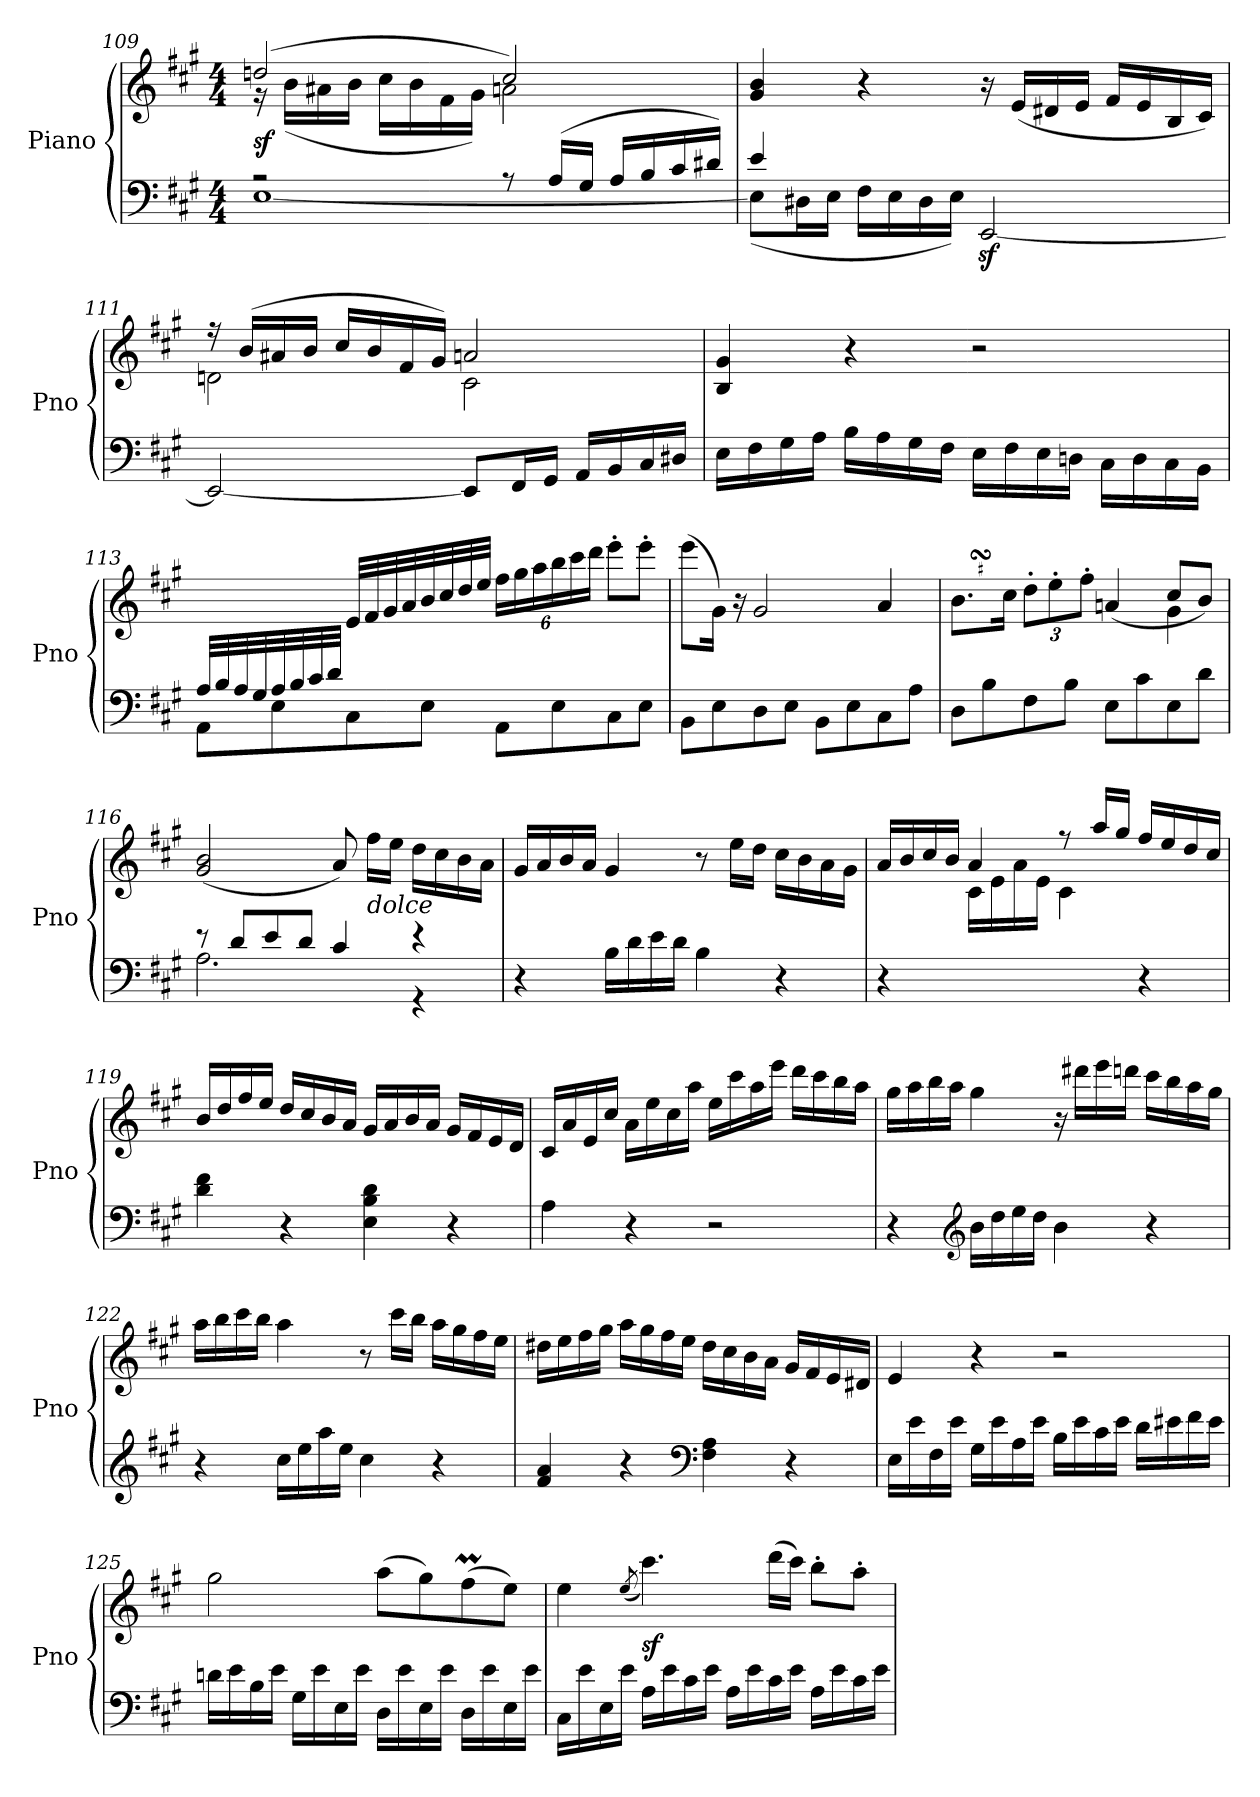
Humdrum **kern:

**kern	**kern	**dynam
*part1	*part1	*part1
*staff2	*staff1	*staff1/2
*I"Piano	*	*
*I'Pno	*	*
*clefF4	*clefG2	*
*k[f#c#g#]	*k[f#c#g#]	*
*A:	*A:	*
*M4/4	*M4/4	*
=109	=109	=109
*^	*^	*
2r	[1E	(2ddn	16r	sf
.	.	.	(16bLL	.
.	.	.	16a#X	.
.	.	.	16bJJ	.
.	.	.	16cc#LL	.
.	.	.	16b	.
.	.	.	16f#	.
.	.	.	16g#JJ)	.
8rA	.	2cc#)	2an	.
(16ALL	.	.	.	.
16G#JJ	.	.	.	.
16ALL	.	.	.	.
16B	.	.	.	.
16c#	.	.	.	.
16d#XJJ)	.	.	.	.
*	*	*v	*v	*
=110	=110	=110	=110
4e	(>8EL]	4g# 4b	.
.	16D#XL	.	.
.	16EJJ	.	.
4ryy	16F#LL	4r	.
.	16E	.	.
.	16D#	.	.
.	16EJJ)	.	.
4ryy	[2EEz<	16r	.
.	.	(16eLL	.
.	.	16d#X	.
.	.	16eJJ	.
4ryy	.	16f#LL	.
.	.	16e	.
.	.	16B	.
.	.	16c#JJ)	.
*v	*v	*	*
=111	=111	=111
*	*^	*
2EE_	16r	2dn	.
.	(16bLL	.	.
.	16a#X	.	.
.	16bJJ	.	.
.	16cc#LL	.	.
.	16b	.	.
.	16f#	.	.
.	16g#JJ)	.	.
8EEL]	2an	2c#	.
16FF#L	.	.	.
16GG#JJ	.	.	.
16AALL	.	.	.
16BB	.	.	.
16C#	.	.	.
16D#XJJ	.	.	.
*	*v	*v	*
=112	=112	=112
16ELL	4B 4g#	.
16F#	.	.
16G#	.	.
16AJJ	.	.
16BLL	4r	.
16A	.	.
16G#	.	.
16F#JJ	.	.
16ELL	2r	.
16F#	.	.
16E	.	.
16DnJJ	.	.
16C#\LL	.	.
16D\	.	.
16C#\	.	.
16BB\JJ	.	.
=113	=113	=113
*^	*	*
32ALLL	8AAL	4ryy	.
32B	.	.	.
32A	.	.	.
32G#	.	.	.
32A	8E	.	.
32B	.	.	.
32c#	.	.	.
32dJJJ	.	.	.
4ryy	8C#	32eLLL	.
.	.	32f#	.
.	.	32g#	.
.	.	32a	.
.	8EJ	32b	.
.	.	32cc#	.
.	.	32dd	.
.	.	32eeJJJ	.
*	*	*Xbrackettup	*
4ryy	8AA\L	24ff#LL	.
.	.	24gg#	.
.	.	24aa	.
.	8E\	24bb	.
.	.	24ccc#	.
.	.	24dddJJ	.
4ryy	8C#\	8eee'L	.
.	8E\J	8eee'J	.
*v	*v	*	*
=114	=114	=114
8BB\L	(8eeeL	.
8E\	16g#Jk)	.
.	16r	.
8D\	2g#	.
8E\J	.	.
8BBL	.	.
8E	.	.
8C#	4a	.
8AJ	.	.
=115	=115	=115
*	*^	*
!	!	!LO:TURN:lacc=#	!
8DL	4ryy	8.bSSsL	.
8B	.	.	.
.	.	16cc#Jk	.
8F#	4ryy	12dd'>L	.
.	.	12ee'>	.
8BJ	.	.	.
.	.	12ff#'>J	.
8EL	(4an	4ryy	.
8c#	.	.	.
8E	8cc#L	4g#	.
8dJ	8bJ)	.	.
*	*v	*v	*
=116	=116	=116
*^	*	*
8r	2.A	(>2g# 2b	.
8dL	.	.	.
8e	.	.	.
8dJ	.	.	.
4c#	.	8a)	.
!	!	!LO:TX:b:i:t=dolce	!
.	.	16ff#LL	.
.	.	16eeJJ	.
4r	4r	16ddLL	.
.	.	16cc#	.
.	.	16b	.
.	.	16aJJ	.
*v	*v	*	*
=117	=117	=117
4r	16g#LL	.
.	16a	.
.	16b	.
.	16aJJ	.
16BLL	4g#	.
16d	.	.
16e	.	.
16dJJ	.	.
4B	8r	.
.	16eeLL	.
.	16ddJJ	.
4r	16cc#\LL	.
.	16b\	.
.	16a\	.
.	16g#\JJ	.
=118	=118	=118
*	*^	*
4r	16a/LL	4ryy	.
.	16b/	.	.
.	16cc#/	.	.
.	16b/JJ	.	.
4ryy	4a	16c#LL	.
.	.	16e	.
.	.	16a	.
.	.	16eJJ	.
4ryy	8rff	4c#	.
.	16aaLL	.	.
.	16gg#JJ	.	.
4r	16ff#/LL	4ryy	.
.	16ee/	.	.
.	16dd/	.	.
.	16cc#/JJ	.	.
*	*v	*v	*
=119	=119	=119
4d\ 4f#\	16b/LL	.
.	16dd/	.
.	16ff#/	.
.	16ee/JJ	.
4r	16dd/LL	.
.	16cc#/	.
.	16b/	.
.	16a/JJ	.
4E 4B 4d	16g#LL	.
.	16a	.
.	16b	.
.	16aJJ	.
4r	16g#LL	.
.	16f#	.
.	16e	.
.	16dJJ	.
=120	=120	=120
4A	16c#LL	.
.	16a	.
.	16e	.
.	16cc#JJ	.
4r	16aLL	.
.	16ee	.
.	16cc#	.
.	16aaJJ	.
2r	16eeLL	.
.	16ccc#	.
.	16aa	.
.	16eeeJJ	.
.	16dddLL	.
.	16ccc#	.
.	16bb	.
.	16aaJJ	.
=121	=121	=121
4r	16gg#LL	.
.	16aa	.
.	16bb	.
.	16aaJJ	.
*clefG2	*	*
16bLL	4gg#	.
16dd	.	.
16ee	.	.
16ddJJ	.	.
4b	16r	.
.	16ddd#XLL	.
.	16eee	.
.	16dddnJJ	.
4r	16ccc#LL	.
.	16bb	.
.	16aa	.
.	16gg#JJ	.
=122	=122	=122
4r	16aaLL	.
.	16bb	.
.	16ccc#	.
.	16bbJJ	.
16cc#LL	4aa	.
16ee	.	.
16aa	.	.
16eeJJ	.	.
4cc#	8r	.
.	16ccc#LL	.
.	16bbJJ	.
4r	16aaLL	.
.	16gg#	.
.	16ff#	.
.	16eeJJ	.
=123	=123	=123
4f# 4a	16dd#XLL	.
.	16ee	.
.	16ff#	.
.	16gg#JJ	.
4r	16aaLL	.
.	16gg#	.
.	16ff#	.
.	16eeJJ	.
*clefF4	*	*
4F# 4A	16dd#LL	.
.	16cc#	.
.	16b	.
.	16aJJ	.
4r	16g#LL	.
.	16f#	.
.	16e	.
.	16d#XJJ	.
=124	=124	=124
16ELL	4e	.
16e	.	.
16F#	.	.
16eJJ	.	.
16G#LL	4r	.
16e	.	.
16A	.	.
16eJJ	.	.
16BLL	2r	.
16e	.	.
16c#	.	.
16eJJ	.	.
16dLL	.	.
16e#X	.	.
16f#	.	.
16e#JJ	.	.
=125	=125	=125
16dnLL	2gg#	.
16e	.	.
16B	.	.
16eJJ	.	.
16G#LL	.	.
16e	.	.
16E	.	.
16eJJ	.	.
16DLL	(8aaL	.
16e	.	.
16E	8gg#)	.
16eJJ	.	.
16DLL	(8ff#M	.
16e	.	.
16E	8eeJ)	.
16eJJ	.	.
=126	=126	=126
16C#LL	4ee	.
16e	.	.
16E	.	.
16eJJ	.	.
.	(<8qee	.
16ALL	4.ccc#)	sf
16e	.	.
16c#	.	.
16eJJ	.	.
16ALL	.	.
16e	.	.
16c#	(16dddLL	.
16eJJ	16ccc#JJ)	.
16ALL	8bb'L	.
16e	.	.
16c#	8aa'J	.
16eJJ	.	.
=	=	=
*-	*-	*-
